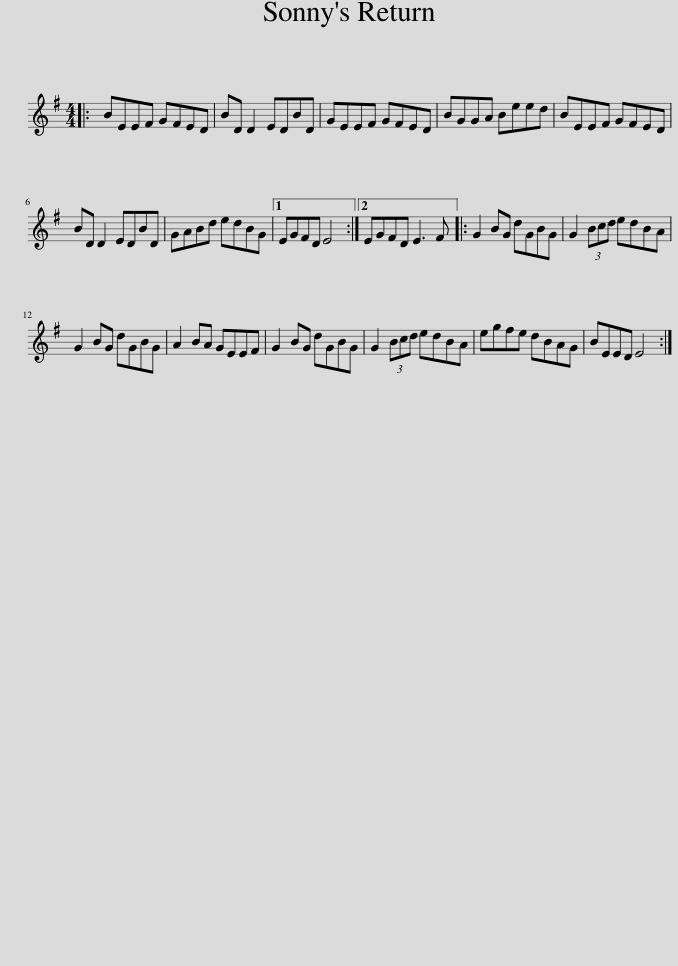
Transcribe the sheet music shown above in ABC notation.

X:1
L:1/8
M:4/4
I:linebreak $
K:Emin
V:1 treble
V:1
|: BEEF GFED | BD D2 EDBD | GEEF GFED | BGGA Beed | BEEF GFED |$ %5
 BD D2 EDBD | GABd edBG |1 EGFD E4 :|2 EGFD E3 F |: G2 BG dGBG | %10
 G2 (3Bcd edBA |$ G2 BG dGBG | A2 BA GEEF | G2 BG dGBG | G2 (3Bcd edBA | %15
 egfe dBAG | BEED E4 :| %17
